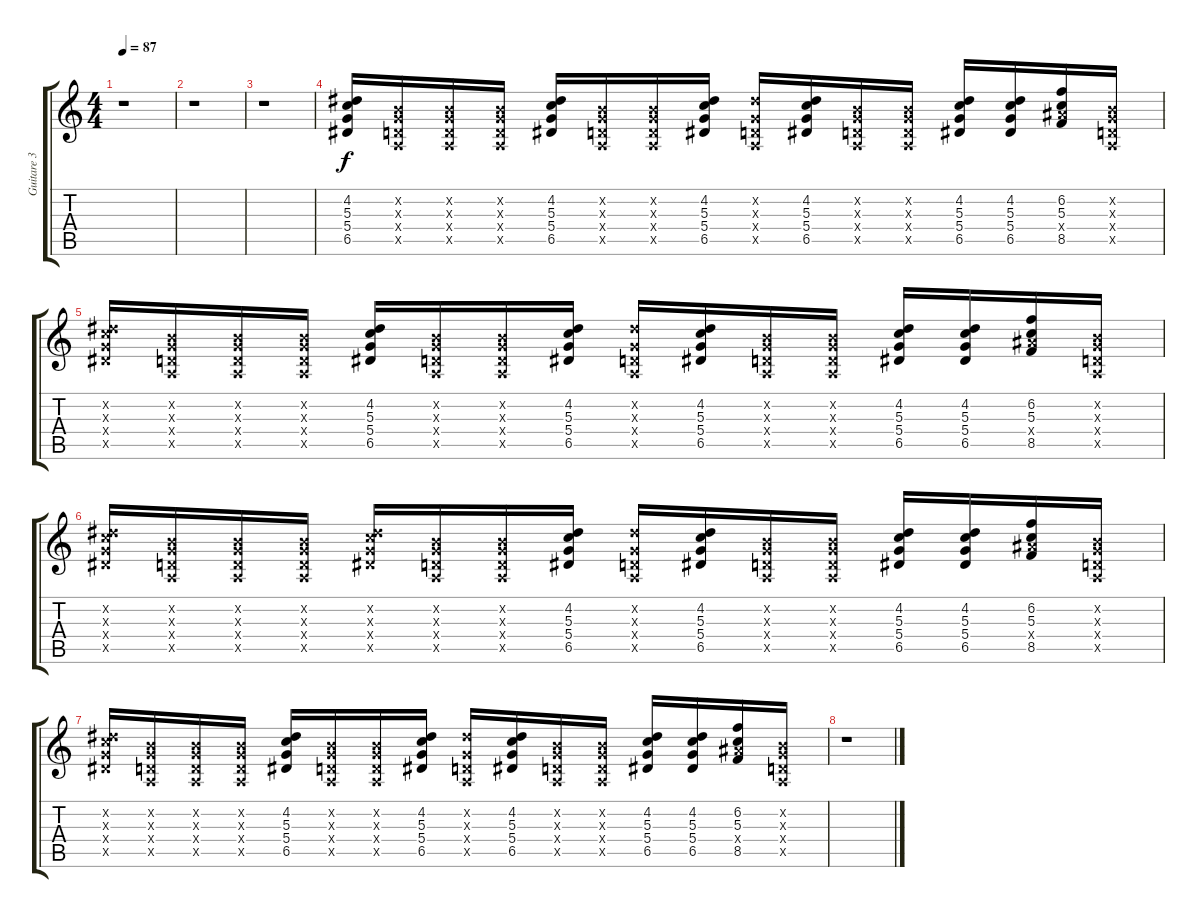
\track ("Guitare 3" "Guitare 3") {instrument distortionguitar}
\staff {score tabs}
\tuning (E4 B3 G3 D3 A2 E2) {hide}
\ts (4 4)
\tempo 87
\clef g2
\ks c
r.1{dy f} |
r.1 |
r.1 |
(4.2 5.3 5.4 6.5).16 (0.2{x} 0.3{x} 0.4{x} 0.5{x}).16 (0.2{x} 0.3{x} 0.4{x} 0.5{x}).16 (0.2{x} 0.3{x} 0.4{x} 0.5{x}).16 (4.2 5.3 5.4 6.5).16 (0.2{x} 0.3{x} 0.4{x} 0.5{x}).16 (0.2{x} 0.3{x} 0.4{x} 0.5{x}).16 (4.2 5.3 5.4 6.5).16 (4.2{x} 0.3{x} 0.4{x} 0.5{x}).16 (4.2 5.3 5.4 6.5).16 (0.2{x} 0.3{x} 0.4{x} 0.5{x}).16 (0.2{x} 0.3{x} 0.4{x} 0.5{x}).16 (4.2 5.3 5.4 6.5).16 (4.2 5.3 5.4 6.5).16 (6.2 5.3 8.4{x} 8.5).16 (0.2{x} 0.3{x} 0.4{x} 0.5{x}).16 |
(4.2{x} 5.3{x} 5.4{x} 6.5{x}).16 (0.2{x} 0.3{x} 0.4{x} 0.5{x}).16 (0.2{x} 0.3{x} 0.4{x} 0.5{x}).16 (0.2{x} 0.3{x} 0.4{x} 0.5{x}).16 (4.2 5.3 5.4 6.5).16 (0.2{x} 0.3{x} 0.4{x} 0.5{x}).16 (0.2{x} 0.3{x} 0.4{x} 0.5{x}).16 (4.2 5.3 5.4 6.5).16 (4.2{x} 0.3{x} 0.4{x} 0.5{x}).16 (4.2 5.3 5.4 6.5).16 (0.2{x} 0.3{x} 0.4{x} 0.5{x}).16 (0.2{x} 0.3{x} 0.4{x} 0.5{x}).16 (4.2 5.3 5.4 6.5).16 (4.2 5.3 5.4 6.5).16 (6.2 5.3 8.4{x} 8.5).16 (0.2{x} 0.3{x} 0.4{x} 0.5{x}).16 |
(4.2{x} 5.3{x} 5.4{x} 6.5{x}).16 (0.2{x} 0.3{x} 0.4{x} 0.5{x}).16 (0.2{x} 0.3{x} 0.4{x} 0.5{x}).16 (0.2{x} 0.3{x} 0.4{x} 0.5{x}).16 (4.2{x} 5.3{x} 5.4{x} 6.5{x}).16 (0.2{x} 0.3{x} 0.4{x} 0.5{x}).16 (0.2{x} 0.3{x} 0.4{x} 0.5{x}).16 (4.2 5.3 5.4 6.5).16 (4.2{x} 0.3{x} 0.4{x} 0.5{x}).16 (4.2 5.3 5.4 6.5).16 (0.2{x} 0.3{x} 0.4{x} 0.5{x}).16 (0.2{x} 0.3{x} 0.4{x} 0.5{x}).16 (4.2 5.3 5.4 6.5).16 (4.2 5.3 5.4 6.5).16 (6.2 5.3 8.4{x} 8.5).16 (0.2{x} 0.3{x} 0.4{x} 0.5{x}).16 |
(4.2{x} 5.3{x} 5.4{x} 6.5{x}).16 (0.2{x} 0.3{x} 0.4{x} 0.5{x}).16 (0.2{x} 0.3{x} 0.4{x} 0.5{x}).16 (0.2{x} 0.3{x} 0.4{x} 0.5{x}).16 (4.2 5.3 5.4 6.5).16 (0.2{x} 0.3{x} 0.4{x} 0.5{x}).16 (0.2{x} 0.3{x} 0.4{x} 0.5{x}).16 (4.2 5.3 5.4 6.5).16 (4.2{x} 0.3{x} 0.4{x} 0.5{x}).16 (4.2 5.3 5.4 6.5).16 (0.2{x} 0.3{x} 0.4{x} 0.5{x}).16 (0.2{x} 0.3{x} 0.4{x} 0.5{x}).16 (4.2 5.3 5.4 6.5).16 (4.2 5.3 5.4 6.5).16 (6.2 5.3 8.4{x} 8.5).16 (0.2{x} 0.3{x} 0.4{x} 0.5{x}).16 |
r.1
